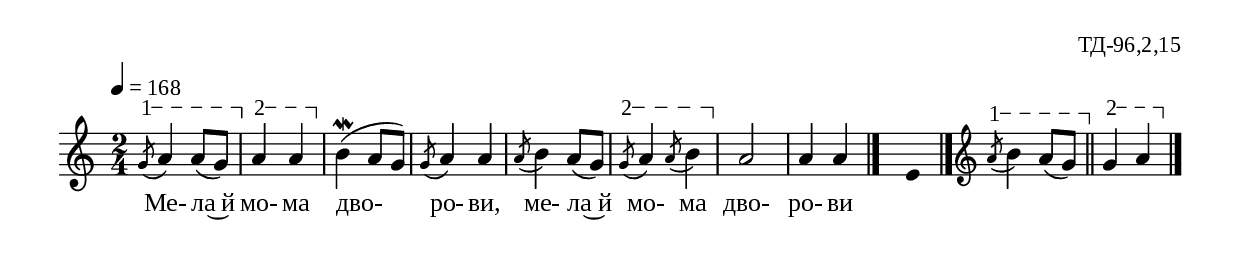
%{
laz_096_2_15
%}

\include "td-preamble.ly"

\score {
\relative c'' {
 \tempo 4 = 168
 \time 2/4
\varA
\acciaccatura g8\startTextSpan a4 a8( g\stopTextSpan) | 
\varB
a4\startTextSpan a\stopTextSpan | 
b\mordent( a8 g) | \acciaccatura g8 a4 a |
\acciaccatura a8 b4 a8( g) | 
\varB
\acciaccatura g8\startTextSpan a4 \acciaccatura a8 b4\stopTextSpan |
a2 | a4 a
 \bar "|." 
 s4 \fixB e \fixC
 \bar "|." 
\endm
\varA
\acciaccatura a8\startTextSpan b4 a8( g\stopTextSpan) \bar "||"
\varB
g4\startTextSpan a\stopTextSpan
 \bar "|."  
}
\addlyrics { Ме- ла~й мо- ма дво- ро- ви, ме- ла~й мо- ма дво- ро- ви }
%
\layout {
  indent = #0
  line-width = 190\mm
  ragged-right=##f
}
%
\midi { 
	\context {
		\Score
		tempoWholesPerMinute = #(ly:make-moment 168 4)
		}
	}
}
%
\header{
  opus = "ТД-96,2,15"
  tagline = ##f
}


